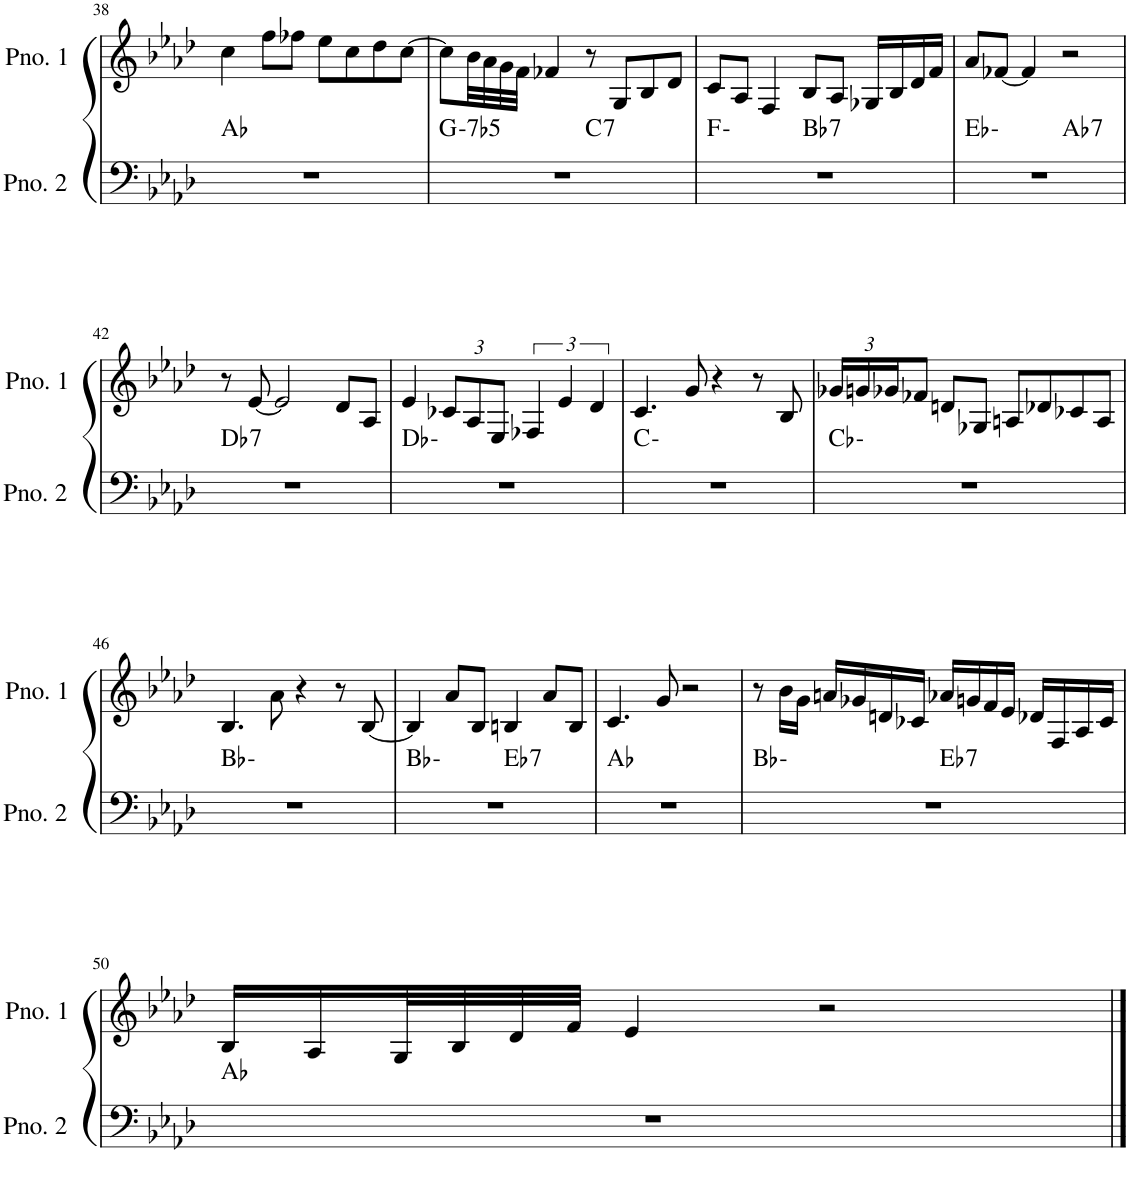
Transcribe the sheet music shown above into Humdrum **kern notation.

**kern	**harte	**kern
*part2	*part2	*part1
*staff2	*	*staff1
*I"ピアノ 2	*	*I"ピアノ 1
!!LO:PB:g=z
*clefF4	*	*clefG2
*k[b-e-a-d-]	*	*k[b-e-a-d-]
*M4/4	*	*M4/4
=38	=38	=38
1r	Ab:maj	4cc\
.	.	8ff\L
.	.	8ff-X\J
.	.	8ee-\L
.	.	8cc\
.	.	8dd-\
.	.	[8cc\J
=39	=39	=39
!	!LO:H:kt=-7b5	!
*^	*	*
1r	2ryy	G:hdim7	8cc\L]
.	.	.	32b-\LL
.	.	.	32a-\
.	.	.	32g\
.	.	.	32f\JJJ
.	.	.	4f-X/
!	!	!LO:H:kt=7	!
.	2ryy	C:7	8r
.	.	.	8G/L
.	.	.	8B-/
.	.	.	8d-/J
=40	=40	=40	=40
1r	2ryy	F:min	8c/L
.	.	.	8A-/J
.	.	.	4F/
!	!	!LO:H:kt=7	!
.	2ryy	Bb:7	8B-/L
.	.	.	8A-/J
.	.	.	16G-X/LL
.	.	.	16B-/
.	.	.	16d-/
.	.	.	16f/JJ
=41	=41	=41	=41
1r	2ryy	Eb:min	8a-/L
.	.	.	[8f-X/J
.	.	.	4f-/]
!	!	!LO:H:kt=7	!
.	2ryy	Ab:7	2r
!!LO:LB:g=z
=42	=42	=42	=42
!	!	!LO:H:kt=7	!
*v	*v	*	*
1r	Db:7	8r
.	.	[8e-/
.	.	2e-/]
.	.	8d-/L
.	.	8A-/J
=43	=43	=43
1r	Db:min	4e-/
*	*	*Xbrackettup
.	.	12c-X/L
.	.	12A-/
.	.	12E-/J
*	*	*brackettup
.	.	6F-X/
.	.	6e-/
.	.	6d-/
=44	=44	=44
1r	C:min	4.c/
.	.	8g/
.	.	4r
.	.	8r
.	.	8B-/
=45	=45	=45
*	*	*Xbrackettup
1r	Cb:min	24g-X/LL
.	.	24gn/
.	.	24g-X/J
.	.	8f-X/J
.	.	8dn/L
.	.	8G-X/J
.	.	8An/L
.	.	8d-X/
.	.	8c-X/
.	.	8A/J
!!LO:LB:g=z
=46	=46	=46
1r	Bb:min	4.B-/
.	.	8a-\
.	.	4r
.	.	8r
.	.	[8B-/
=47	=47	=47
*^	*	*
1r	2ryy	Bb:min	4B-/]
.	.	.	8a-/L
.	.	.	8B-/J
!	!	!LO:H:kt=7	!
.	2ryy	Eb:7	4Bn/
.	.	.	8a-/L
.	.	.	8B/J
*v	*v	*	*
=48	=48	=48
1r	Ab:maj	4.c/
.	.	8g/
.	.	2r
=49	=49	=49
*^	*	*
1r	2ryy	Bb:min	8r
.	.	.	16b-\LL
.	.	.	16g\JJ
.	.	.	16an/LL
.	.	.	16g-X/
.	.	.	16dn/
.	.	.	16c-X/JJ
!	!	!LO:H:kt=7	!
.	2ryy	Eb:7	16a-X/LL
.	.	.	16gn/
.	.	.	16f/
.	.	.	16e-/JJ
.	.	.	16d-X/LL
.	.	.	16F/
.	.	.	16A-/
.	.	.	16c-/JJ
*v	*v	*	*
!!LO:LB:g=z
=50	=50	=50
1r	Ab:maj	16B-/LL
.	.	16A-/
.	.	32G/L
.	.	32B-/
.	.	32d-/
.	.	32f/JJJ
.	.	4e-/
.	.	2r
==	==	==
*-	*-	*-
